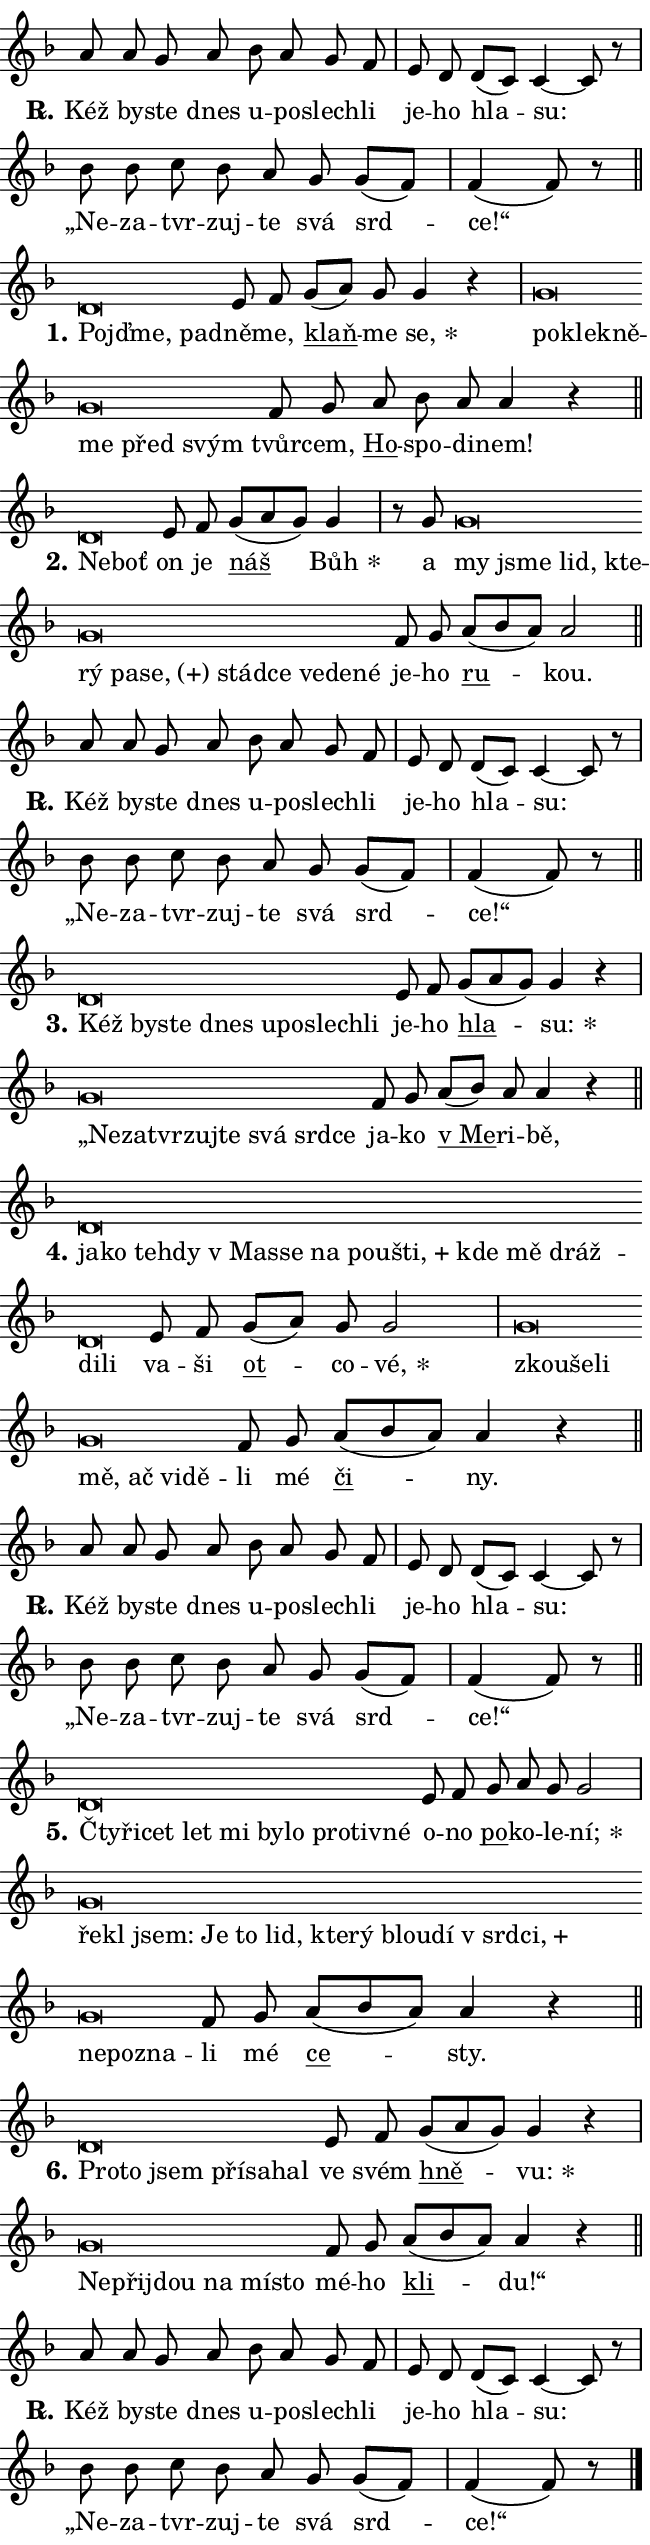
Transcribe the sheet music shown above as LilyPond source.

\version "2.24.0"
\header { tagline = "" }
\paper {
  indent = 0\cm
  top-margin = 0\cm
  right-margin = 0.13\cm % to fit lyric hyphens
  bottom-margin = 0\cm
  left-margin = 0\cm
  paper-width = 11\cm
  page-breaking = #ly:one-page-breaking
  system-system-spacing.basic-distance = #11
  score-system-spacing.basic-distance = #11
  ragged-last = ##f
}


%% Author: Thomas Morley
%% https://lists.gnu.org/archive/html/lilypond-user/2020-05/msg00002.html
#(define (line-position grob)
"Returns position of @var[grob} in current system:
   @code{'start}, if at first time-step
   @code{'end}, if at last time-step
   @code{'middle} otherwise
"
  (let* ((col (ly:item-get-column grob))
         (ln (ly:grob-object col 'left-neighbor))
         (rn (ly:grob-object col 'right-neighbor))
         (col-to-check-left (if (ly:grob? ln) ln col))
         (col-to-check-right (if (ly:grob? rn) rn col))
         (break-dir-left
           (and
             (ly:grob-property col-to-check-left 'non-musical #f)
             (ly:item-break-dir col-to-check-left)))
         (break-dir-right
           (and
             (ly:grob-property col-to-check-right 'non-musical #f)
             (ly:item-break-dir col-to-check-right))))
        (cond ((eqv? 1 break-dir-left) 'start)
              ((eqv? -1 break-dir-right) 'end)
              (else 'middle))))

#(define (tranparent-at-line-position vctor)
  (lambda (grob)
  "Relying on @code{line-position} select the relevant enry from @var{vctor}.
Used to determine transparency,"
    (case (line-position grob)
      ((end) (not (vector-ref vctor 0)))
      ((middle) (not (vector-ref vctor 1)))
      ((start) (not (vector-ref vctor 2))))))

noteHeadBreakVisibility =
#(define-music-function (break-visibility)(vector?)
"Makes @code{NoteHead}s transparent relying on @var{break-visibility}"
#{
  \override NoteHead.transparent =
    #(tranparent-at-line-position break-visibility)
#})

#(define delete-ledgers-for-transparent-note-heads
  (lambda (grob)
    "Reads whether a @code{NoteHead} is transparent.
If so this @code{NoteHead} is removed from @code{'note-heads} from
@var{grob}, which is supposed to be @code{LedgerLineSpanner}.
As a result ledgers are not printed for this @code{NoteHead}"
    (let* ((nhds-array (ly:grob-object grob 'note-heads))
           (nhds-list
             (if (ly:grob-array? nhds-array)
                 (ly:grob-array->list nhds-array)
                 '()))
           ;; Relies on the transparent-property being done before
           ;; Staff.LedgerLineSpanner.after-line-breaking is executed.
           ;; This is fragile ...
           (to-keep
             (remove
               (lambda (nhd)
                 (ly:grob-property nhd 'transparent #f))
               nhds-list)))
      ;; TODO find a better method to iterate over grob-arrays, similiar
      ;; to filter/remove etc for lists
      ;; For now rebuilt from scratch
      (set! (ly:grob-object grob 'note-heads)  '())
      (for-each
        (lambda (nhd)
          (ly:pointer-group-interface::add-grob grob 'note-heads nhd))
        to-keep))))

squashNotes = {
  \override NoteHead.X-extent = #'(-0.2 . 0.2)
  \override NoteHead.Y-extent = #'(-0.75 . 0)
  \override NoteHead.stencil =
    #(lambda (grob)
       (let ((pos (ly:grob-property grob 'staff-position)))
         (begin
           (if (< pos -7) (display "ERROR: Lower brevis then expected\n") (display ""))
           (if (<= pos -6) ly:text-interface::print ly:note-head::print))))
}
unSquashNotes = {
  \revert NoteHead.X-extent
  \revert NoteHead.Y-extent
  \revert NoteHead.stencil
}

hideNotes = \noteHeadBreakVisibility #begin-of-line-visible
unHideNotes = \noteHeadBreakVisibility #all-visible

% work-around for resetting accidentals
% https://lilypond.org/doc/v2.23/Documentation/notation/displaying-rhythms#unmetered-music
cadenzaMeasure = {
  \cadenzaOff
  \partial 1024 s1024
  \cadenzaOn
}

#(define-markup-command (accent layout props text) (markup?)
  "Underline accented syllable"
  (interpret-markup layout props
    #{\markup \override #'(offset . 4.3) \underline { #text }#}))

responsum = \markup \concat {
  "R" \hspace #-1.05 \path #0.1 #'((moveto 0 0.07) (lineto 0.9 0.8)) \hspace #0.05 "."
}

spaceSize = #0.6828661417322834 % exact space size for TeX Gyre Schola

\layout {
  \context {
    \Staff
    \remove "Time_signature_engraver"
    \override LedgerLineSpanner.after-line-breaking = #delete-ledgers-for-transparent-note-heads
  }
  \context {
    \Lyrics {
      \override LyricSpace.minimum-distance = \spaceSize
      \override LyricText.font-name = #"TeX Gyre Schola"
      \override LyricText.font-size = 1
      \override StanzaNumber.font-name = #"TeX Gyre Schola Bold"
      \override StanzaNumber.font-size = 1
    }
  }
  \context {
    \Score 
    \override NoteHead.text =
      #(lambda (grob) 
        (let ((pos (ly:grob-property grob 'staff-position)))
          #{\markup {
            \combine
              \halign #-0.55 \raise #(if (= pos -6) 0 0.5) \override #'(thickness . 2) \draw-line #'(3.2 . 0)
              \musicglyph "noteheads.sM1"
          }#}))
  }
}

% magnetic-lyrics.ily
%
%   written by
%     Jean Abou Samra <jean@abou-samra.fr>
%     Werner Lemberg <wl@gnu.org>
%
%   adapted by
%     Jiri Hon <jiri.hon@gmail.com>
%
% Version 2022-Apr-15

% https://www.mail-archive.com/lilypond-user@gnu.org/msg149350.html

#(define (Left_hyphen_pointer_engraver context)
   "Collect syllable-hyphen-syllable occurrences in lyrics and store
them in properties.  This engraver only looks to the left.  For
example, if the lyrics input is @code{foo -- bar}, it does the
following.

@itemize @bullet
@item
Set the @code{text} property of the @code{LyricHyphen} grob between
@q{foo} and @q{bar} to @code{foo}.

@item
Set the @code{left-hyphen} property of the @code{LyricText} grob with
text @q{foo} to the @code{LyricHyphen} grob between @q{foo} and
@q{bar}.
@end itemize

Use this auxiliary engraver in combination with the
@code{lyric-@/text::@/apply-@/magnetic-@/offset!} hook."
   (let ((hyphen #f)
         (text #f))
     (make-engraver
      (acknowledgers
       ((lyric-syllable-interface engraver grob source-engraver)
        (set! text grob)))
      (end-acknowledgers
       ((lyric-hyphen-interface engraver grob source-engraver)
        ;(when (not (grob::has-interface grob 'lyric-space-interface))
          (set! hyphen grob)));)
      ((stop-translation-timestep engraver)
       (when (and text hyphen)
         (ly:grob-set-object! text 'left-hyphen hyphen))
       (set! text #f)
       (set! hyphen #f)))))

#(define (lyric-text::apply-magnetic-offset! grob)
   "If the space between two syllables is less than the value in
property @code{LyricText@/.details@/.squash-threshold}, move the right
syllable to the left so that it gets concatenated with the left
syllable.

Use this function as a hook for
@code{LyricText@/.after-@/line-@/breaking} if the
@code{Left_@/hyphen_@/pointer_@/engraver} is active."
   (let ((hyphen (ly:grob-object grob 'left-hyphen #f)))
     (when hyphen
       (let ((left-text (ly:spanner-bound hyphen LEFT)))
         (when (grob::has-interface left-text 'lyric-syllable-interface)
           (let* ((common (ly:grob-common-refpoint grob left-text X))
                  (this-x-ext (ly:grob-extent grob common X))
                  (left-x-ext
                   (begin
                     ;; Trigger magnetism for left-text.
                     (ly:grob-property left-text 'after-line-breaking)
                     (ly:grob-extent left-text common X)))
                  ;; `delta` is the gap width between two syllables.
                  (delta (- (interval-start this-x-ext)
                            (interval-end left-x-ext)))
                  (details (ly:grob-property grob 'details))
                  (threshold (assoc-get 'squash-threshold details 0.2)))
             (when (< delta threshold)
               (let* (;; We have to manipulate the input text so that
                      ;; ligatures crossing syllable boundaries are not
                      ;; disabled.  For languages based on the Latin
                      ;; script this is essentially a beautification.
                      ;; However, for non-Western scripts it can be a
                      ;; necessity.
                      (lt (ly:grob-property left-text 'text))
                      (rt (ly:grob-property grob 'text))
                      (is-space (grob::has-interface hyphen 'lyric-space-interface))
                      (space (if is-space " " ""))
                      (extra-delta (if is-space spaceSize 0))
                      ;; Append new syllable.
                      (ltrt-space (if (and (string? lt) (string? rt))
                                (string-append lt space rt)
                                (make-concat-markup (list lt space rt))))
                      ;; Right-align `ltrt` to the right side.
                      (ltrt-space-markup (grob-interpret-markup
                               grob
                               (make-translate-markup
                                (cons (interval-length this-x-ext) 0)
                                (make-right-align-markup ltrt-space)))))
                 (begin
                   ;; Don't print `left-text`.
                   (ly:grob-set-property! left-text 'stencil #f)
                   ;; Set text and stencil (which holds all collected
                   ;; syllables so far) and shift it to the left.
                   (ly:grob-set-property! grob 'text ltrt-space)
                   (ly:grob-set-property! grob 'stencil ltrt-space-markup)
                   (ly:grob-translate-axis! grob (- (- delta extra-delta)) X))))))))))


#(define (lyric-hyphen::displace-bounds-first grob)
   ;; Make very sure this callback isn't triggered too early.
   (let ((left (ly:spanner-bound grob LEFT))
         (right (ly:spanner-bound grob RIGHT)))
     (ly:grob-property left 'after-line-breaking)
     (ly:grob-property right 'after-line-breaking)
     (ly:lyric-hyphen::print grob)))

squashThreshold = #0.4

\layout {
  \context {
    \Lyrics
    \consists #Left_hyphen_pointer_engraver
    \override LyricText.after-line-breaking =
      #lyric-text::apply-magnetic-offset!
    \override LyricHyphen.stencil = #lyric-hyphen::displace-bounds-first
    \override LyricText.details.squash-threshold = \squashThreshold
    \override LyricHyphen.minimum-distance = 0
    \override LyricHyphen.minimum-length = \squashThreshold
  }
}

squashText = \override LyricText.details.squash-threshold = 9999
unSquashText = \override LyricText.details.squash-threshold = \squashThreshold

leftText = \override LyricText.self-alignment-X = #LEFT
unLeftText = \revert LyricText.self-alignment-X

starOffset = #(lambda (grob) 
                (let ((x_offset (ly:self-alignment-interface::aligned-on-x-parent grob)))
                  (if (= x_offset 0) 0 (+ x_offset 1.2))))

star = #(define-music-function (syllable)(string?)
"Append star separator at the end of a syllable"
#{
  \once \override LyricText.X-offset = #starOffset
  \lyricmode { \markup {
    #syllable
    \override #'((font-name . "TeX Gyre Schola Bold")) \hspace #0.2 \lower #0.65 \larger "*"
  } }
#})

starAccent = #(define-music-function (syllable)(string?)
"Append star separator at the end of a syllable and make accent"
#{
  \once \override LyricText.X-offset = #starOffset
  \lyricmode { \markup {
    \accent #syllable
    \override #'((font-name . "TeX Gyre Schola Bold")) \hspace #0.2 \lower #0.65 \larger "*"
  } }
#})

breath = #(define-music-function (syllable)(string?)
"Append breathing indicator at the end of a syllable"
#{
  \lyricmode { \markup { #syllable "+" } }
#})

optionalBreath = #(define-music-function (syllable)(string?)
"Append optional breathing indicator at the end of a syllable"
#{
  \lyricmode { \markup { #syllable "(+)" } }
#})


\score {
    <<
        \new Voice = "melody" { \cadenzaOn \key f \major \relative { a'8 a g a bes a g f \cadenzaMeasure \bar "|" e d \bar "" d[( c)] c4~ c8 r8 \cadenzaMeasure \bar "|" bes' bes c bes a g g[( f)] \cadenzaMeasure \bar "|" f4( f8)] r \cadenzaMeasure \bar "||" \break } }
        \new Lyrics \lyricsto "melody" { \lyricmode { \set stanza = \responsum
Kéž by -- ste dnes u -- po -- slech -- li je -- ho hla -- su: „Ne -- za -- tvr -- zuj -- te svá srd -- ce!“ } }
    >>
    \layout {}
}

\score {
    <<
        \new Voice = "melody" { \cadenzaOn \key f \major \relative { \squashNotes d'\breve*1/16 \hideNotes \breve*1/16 \breve*1/16 \bar "" \unHideNotes \unSquashNotes e8 f \bar "" g[( a)] g g4 r \cadenzaMeasure \bar "|" \squashNotes g\breve*1/16 \hideNotes \breve*1/16 \bar "" \breve*1/16 \bar "" \breve*1/16 \bar "" \breve*1/16 \breve*1/16 \bar "" \unHideNotes \unSquashNotes f8 g \bar "" a bes a a4 r \cadenzaMeasure \bar "||" \break } }
        \new Lyrics \lyricsto "melody" { \lyricmode { \set stanza = "1."
\leftText Pojď -- \squashText me, pad -- \unLeftText \unSquashText ně -- me, \markup \accent klaň -- me \star se, \leftText po -- \squashText kle -- kně -- me před svým \unLeftText \unSquashText tvůr -- cem, \markup \accent Ho -- spo -- di -- nem! } }
    >>
    \layout {}
}

\score {
    <<
        \new Voice = "melody" { \cadenzaOn \key f \major \relative { \squashNotes d'\breve*1/16 \hideNotes \breve*1/16 \bar "" \unHideNotes \unSquashNotes e8 f \bar "" g[( a g)] g4 \cadenzaMeasure \bar "|" r8 g8 \squashNotes g\breve*1/16 \hideNotes \breve*1/16 \bar "" \breve*1/16 \bar "" \breve*1/16 \bar "" \breve*1/16 \bar "" \breve*1/16 \bar "" \breve*1/16 \bar "" \breve*1/16 \bar "" \breve*1/16 \bar "" \breve*1/16 \bar "" \breve*1/16 \breve*1/16 \bar "" \unHideNotes \unSquashNotes f8 g \bar "" a[( bes a)] a2 \cadenzaMeasure \bar "||" \break } }
        \new Lyrics \lyricsto "melody" { \lyricmode { \set stanza = "2."
\leftText Ne -- \squashText boť \unLeftText \unSquashText on je \markup \accent náš \star Bůh a \leftText my \squashText jsme lid, kte -- rý pa -- \optionalBreath se, stád -- ce ve -- de -- né \unLeftText \unSquashText je -- ho \markup \accent ru -- kou. } }
    >>
    \layout {}
}

\score {
    <<
        \new Voice = "melody" { \cadenzaOn \key f \major \relative { a'8 a g a bes a g f \cadenzaMeasure \bar "|" e d \bar "" d[( c)] c4~ c8 r8 \cadenzaMeasure \bar "|" bes' bes c bes a g g[( f)] \cadenzaMeasure \bar "|" f4( f8)] r \cadenzaMeasure \bar "||" \break } }
        \new Lyrics \lyricsto "melody" { \lyricmode { \set stanza = \responsum
Kéž by -- ste dnes u -- po -- slech -- li je -- ho hla -- su: „Ne -- za -- tvr -- zuj -- te svá srd -- ce!“ } }
    >>
    \layout {}
}

\score {
    <<
        \new Voice = "melody" { \cadenzaOn \key f \major \relative { \squashNotes d'\breve*1/16 \hideNotes \breve*1/16 \bar "" \breve*1/16 \bar "" \breve*1/16 \bar "" \breve*1/16 \bar "" \breve*1/16 \bar "" \breve*1/16 \breve*1/16 \bar "" \unHideNotes \unSquashNotes e8 f \bar "" g[( a g)] g4 r \cadenzaMeasure \bar "|" \squashNotes g\breve*1/16 \hideNotes \breve*1/16 \bar "" \breve*1/16 \bar "" \breve*1/16 \bar "" \breve*1/16 \bar "" \breve*1/16 \bar "" \breve*1/16 \breve*1/16 \bar "" \unHideNotes \unSquashNotes f8 g \bar "" a[( bes)] a a4 r \cadenzaMeasure \bar "||" \break } }
        \new Lyrics \lyricsto "melody" { \lyricmode { \set stanza = "3."
\leftText Kéž \squashText by -- ste dnes u -- po -- slech -- li \unLeftText \unSquashText je -- ho \markup \accent hla -- \star su: \leftText „Ne -- \squashText za -- tvr -- zuj -- te svá srd -- ce \unLeftText \unSquashText ja -- ko \markup \accent "v Me" -- ri -- bě, } }
    >>
    \layout {}
}

\score {
    <<
        \new Voice = "melody" { \cadenzaOn \key f \major \relative { \squashNotes d'\breve*1/16 \hideNotes \breve*1/16 \bar "" \breve*1/16 \bar "" \breve*1/16 \bar "" \breve*1/16 \bar "" \breve*1/16 \bar "" \breve*1/16 \bar "" \breve*1/16 \bar "" \breve*1/16 \bar "" \breve*1/16 \bar "" \breve*1/16 \bar "" \breve*1/16 \bar "" \breve*1/16 \breve*1/16 \bar "" \unHideNotes \unSquashNotes e8 f \bar "" g[( a)] g g2 \cadenzaMeasure \bar "|" \squashNotes g\breve*1/16 \hideNotes \breve*1/16 \bar "" \breve*1/16 \bar "" \breve*1/16 \bar "" \breve*1/16 \bar "" \breve*1/16 \breve*1/16 \bar "" \unHideNotes \unSquashNotes f8 g \bar "" a[( bes a)] a4 r \cadenzaMeasure \bar "||" \break } }
        \new Lyrics \lyricsto "melody" { \lyricmode { \set stanza = "4."
\leftText ja -- \squashText ko teh -- dy "v Ma" -- sse na pou -- \breath "šti," kde mě dráž -- di -- li \unLeftText \unSquashText va -- ši \markup \accent ot -- co -- \star vé, \leftText zkou -- \squashText še -- li mě, ač vi -- dě -- \unLeftText \unSquashText li mé \markup \accent či -- ny. } }
    >>
    \layout {}
}

\score {
    <<
        \new Voice = "melody" { \cadenzaOn \key f \major \relative { a'8 a g a bes a g f \cadenzaMeasure \bar "|" e d \bar "" d[( c)] c4~ c8 r8 \cadenzaMeasure \bar "|" bes' bes c bes a g g[( f)] \cadenzaMeasure \bar "|" f4( f8)] r \cadenzaMeasure \bar "||" \break } }
        \new Lyrics \lyricsto "melody" { \lyricmode { \set stanza = \responsum
Kéž by -- ste dnes u -- po -- slech -- li je -- ho hla -- su: „Ne -- za -- tvr -- zuj -- te svá srd -- ce!“ } }
    >>
    \layout {}
}

\score {
    <<
        \new Voice = "melody" { \cadenzaOn \key f \major \relative { \squashNotes d'\breve*1/16 \hideNotes \breve*1/16 \bar "" \breve*1/16 \bar "" \breve*1/16 \bar "" \breve*1/16 \bar "" \breve*1/16 \bar "" \breve*1/16 \bar "" \breve*1/16 \bar "" \breve*1/16 \breve*1/16 \bar "" \unHideNotes \unSquashNotes e8 f \bar "" g a g g2 \cadenzaMeasure \bar "|" \squashNotes g\breve*1/16 \hideNotes \breve*1/16 \bar "" \breve*1/16 \bar "" \breve*1/16 \bar "" \breve*1/16 \bar "" \breve*1/16 \bar "" \breve*1/16 \bar "" \breve*1/16 \bar "" \breve*1/16 \bar "" \breve*1/16 \bar "" \breve*1/16 \bar "" \breve*1/16 \bar "" \breve*1/16 \bar "" \breve*1/16 \breve*1/16 \bar "" \unHideNotes \unSquashNotes f8 g \bar "" a[( bes a)] a4 r \cadenzaMeasure \bar "||" \break } }
        \new Lyrics \lyricsto "melody" { \lyricmode { \set stanza = "5."
\leftText Čty -- \squashText ři -- cet let mi by -- lo pro -- tiv -- né \unLeftText \unSquashText o -- no \markup \accent po -- ko -- le -- \star ní; \leftText ře -- \squashText kl jsem: Je to lid, kte -- rý blou -- dí "v srd" -- \breath "ci," ne -- po -- zna -- \unLeftText \unSquashText li mé \markup \accent ce -- sty. } }
    >>
    \layout {}
}

\score {
    <<
        \new Voice = "melody" { \cadenzaOn \key f \major \relative { \squashNotes d'\breve*1/16 \hideNotes \breve*1/16 \bar "" \breve*1/16 \bar "" \breve*1/16 \bar "" \breve*1/16 \breve*1/16 \bar "" \unHideNotes \unSquashNotes e8 f \bar "" g[( a g)] g4 r \cadenzaMeasure \bar "|" \squashNotes g\breve*1/16 \hideNotes \breve*1/16 \bar "" \breve*1/16 \bar "" \breve*1/16 \bar "" \breve*1/16 \breve*1/16 \bar "" \unHideNotes \unSquashNotes f8 g \bar "" a[( bes a)] a4 r \cadenzaMeasure \bar "||" \break } }
        \new Lyrics \lyricsto "melody" { \lyricmode { \set stanza = "6."
\leftText Pro -- \squashText to jsem pří -- sa -- hal \unLeftText \unSquashText ve svém \markup \accent hně -- \star vu: \leftText Ne -- \squashText při -- jdou na mí -- sto \unLeftText \unSquashText mé -- ho \markup \accent kli -- du!“ } }
    >>
    \layout {}
}

\score {
    <<
        \new Voice = "melody" { \cadenzaOn \key f \major \relative { a'8 a g a bes a g f \cadenzaMeasure \bar "|" e d \bar "" d[( c)] c4~ c8 r8 \cadenzaMeasure \bar "|" bes' bes c bes a g g[( f)] \cadenzaMeasure \bar "|" f4( f8)] r \cadenzaMeasure \bar "||" \break } \bar "|." }
        \new Lyrics \lyricsto "melody" { \lyricmode { \set stanza = \responsum
Kéž by -- ste dnes u -- po -- slech -- li je -- ho hla -- su: „Ne -- za -- tvr -- zuj -- te svá srd -- ce!“ } }
    >>
    \layout {}
}
